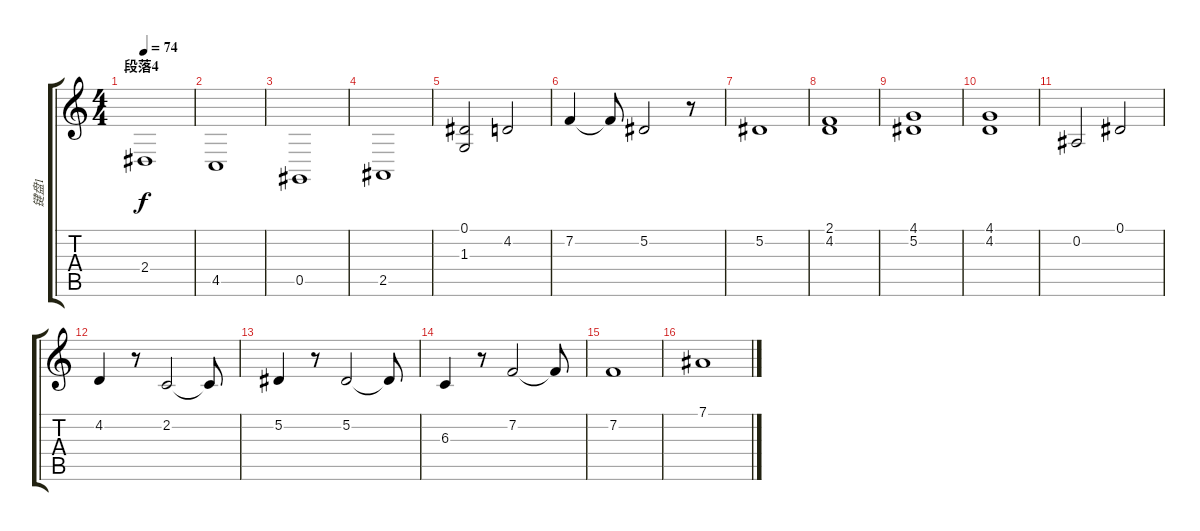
\track ("键盘1" "键盘1") {instrument synthstrings2}
\staff {score tabs}
\tuning (Eb4 Bb3 Gb3 Db3 Ab2 Eb2) {hide}
\ts (4 4)
\section ("" "段落4")
\tempo 74
\clef g2
\ks c
2.4.1{dy f} |
4.5.1 |
0.5.1 |
2.5.1 |
(0.1 1.3).2 4.2.2 |
7.2.4 7.2{t}.8 5.2.2 r.8 |
5.2.1 |
(2.1 4.2).1 |
(4.1 5.2).1 |
(4.1 4.2).1 |
0.2.2 0.1.2 |
4.2.4 r.8 2.2.2 2.2{t}.8 |
5.2.4 r.8 5.2.2 5.2{t}.8 |
6.3.4 r.8 7.2.2 7.2{t}.8 |
7.2.1 |
7.1.1
